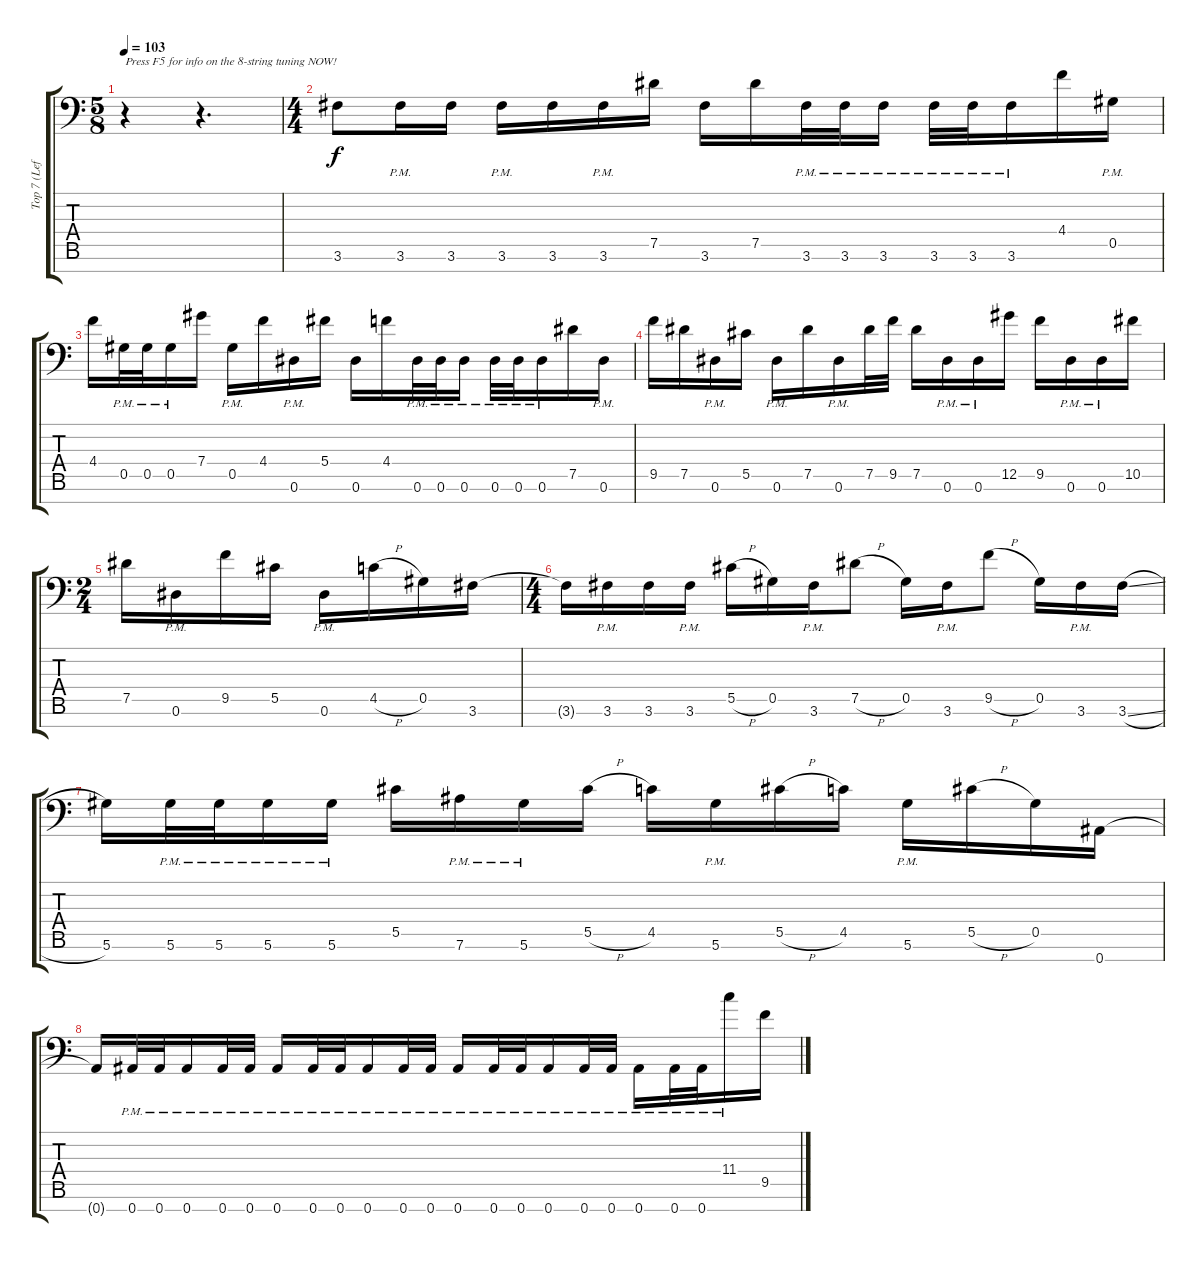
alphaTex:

\track ("Top 7 (Left Guitar)" "Top 7 (Lef") {instrument distortionguitar}
\staff {score tabs}
\tuning (Eb4 Bb3 Gb3 Db3 Ab2 Eb2 Bb1) {hide}
\ts (5 8)
\tempo 103
\clef f4
\ks c
r.4{txt "Press F5 for info on the 8-string tuning NOW!" dy f instrument distortionguitar} r.4{d} |
\ts (4 4)
3.6.8 3.6{pm}.16 3.6.16 3.6{pm}.16 3.6.16 3.6{pm}.16 7.5.16 3.6.16 7.5.16 3.6{pm}.32 3.6{pm}.32 3.6{pm}.16 3.6{pm}.32 3.6{pm}.32 3.6{pm}.16 4.4.16 0.5{pm}.16 |
4.4.16 0.5{pm}.32 0.5{pm}.32 0.5{pm}.16 7.4.16 0.5{pm}.16 4.4.16 0.6{pm}.16 5.4.16 0.6.16 4.4.16 0.6{pm}.32 0.6{pm}.32 0.6{pm}.16 0.6{pm}.32 0.6{pm}.32 0.6{pm}.16 7.5.16 0.6{pm}.16 |
9.5.16 7.5.16 0.6{pm}.16 5.5.16 0.6{pm}.16 7.5.16 0.6{pm}.16 7.5.32 9.5.32 7.5.16 0.6{pm}.16 0.6{pm}.16 12.5.16 9.5.16 0.6{pm}.16 0.6{pm}.16 10.5.16 |
\ts (2 4)
7.5.16 0.6{pm}.16 9.5.16 5.5.16 0.6{pm}.16 4.5{h}.16 0.5.16 3.6.16 |
\ts (4 4)
3.6{t}.16 3.6{pm}.16 3.6.16 3.6{pm}.16 5.5{h}.16 0.5.16 3.6{pm}.16 7.5{h}.8 0.5.16 3.6{pm}.16 9.5{h}.8 0.5.16 3.6{pm}.16 3.6{sl}.16 |
5.6.16 5.6{pm}.32 5.6{pm}.32 5.6{pm}.16 5.6{pm}.16 5.5.16 7.6{pm}.16 5.6{pm}.16 5.5{h}.16 4.5.16 5.6{pm}.16 5.5{h}.16 4.5.16 5.6{pm}.16 5.5{h}.16 0.5.16 0.7.16 |
0.7{t}.16 0.7{pm}.32 0.7{pm}.32 0.7{pm}.16 0.7{pm}.32 0.7{pm}.32 0.7{pm}.16 0.7{pm}.32 0.7{pm}.32 0.7{pm}.16 0.7{pm}.32 0.7{pm}.32 0.7{pm}.16 0.7{pm}.32 0.7{pm}.32 0.7{pm}.16 0.7{pm}.32 0.7{pm}.32 0.7{pm}.16 0.7{pm}.32 0.7{pm}.32 11.4{pm}.16 9.5.16
